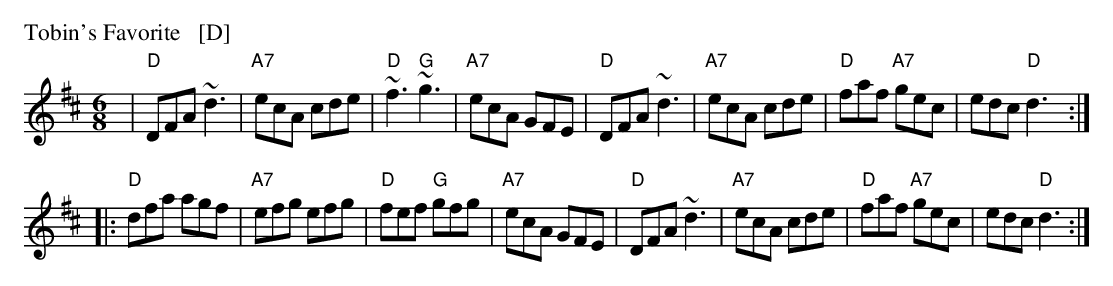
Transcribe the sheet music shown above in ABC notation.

X:1
P: Tobin's Favorite   [D]
M: 6/8
L: 1/8
K: D
| "D"DFA ~d3 | "A7"ecA cde | "D"~f3  "G"~g3 | "A7"ecA    GFE \
| "D"DFA ~d3 | "A7"ecA cde | "D"faf "A7"gec |     edc "D"d3 :|
|:"D"dfa agf | "A7"efg efg | "D"fef  "G"gfg | "A7"ecA    GFE \
| "D"DFA ~d3 | "A7"ecA cde | "D"faf "A7"gec |     edc "D"d3 :|
